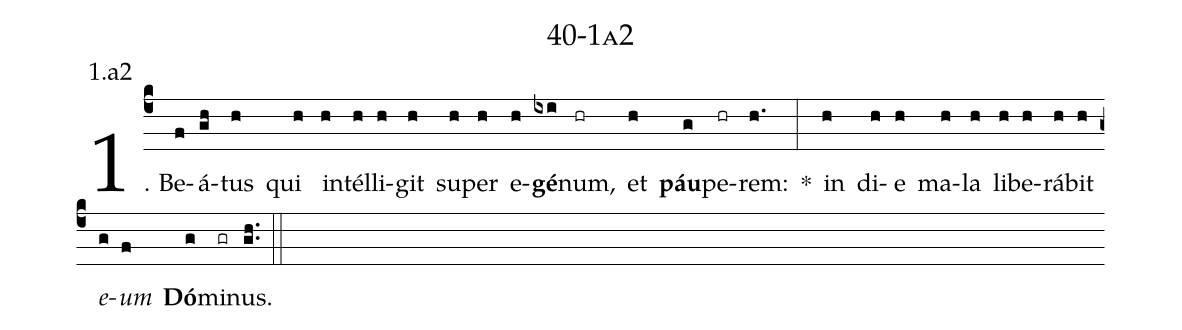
name: 40-1a2;
annotation: 1.a2;
%%
(c4)1. Be(f)á(gh)tus(h) qui(h) in(h)tél(h)li(h)git(h) su(h)per(h) e(h)<b>gé</b>(ixi)num,(hr) et(h) <b>páu</b>(g)pe(hr)rem:(h.) *(:) in(h) di(h)e(h) ma(h)la(h) li(h)be(h)rá(h)bit(h) <i>e</i>(g)<i>um</i>(f) <b>Dó</b>(g)mi(gr)nus.(gh..) (::)
